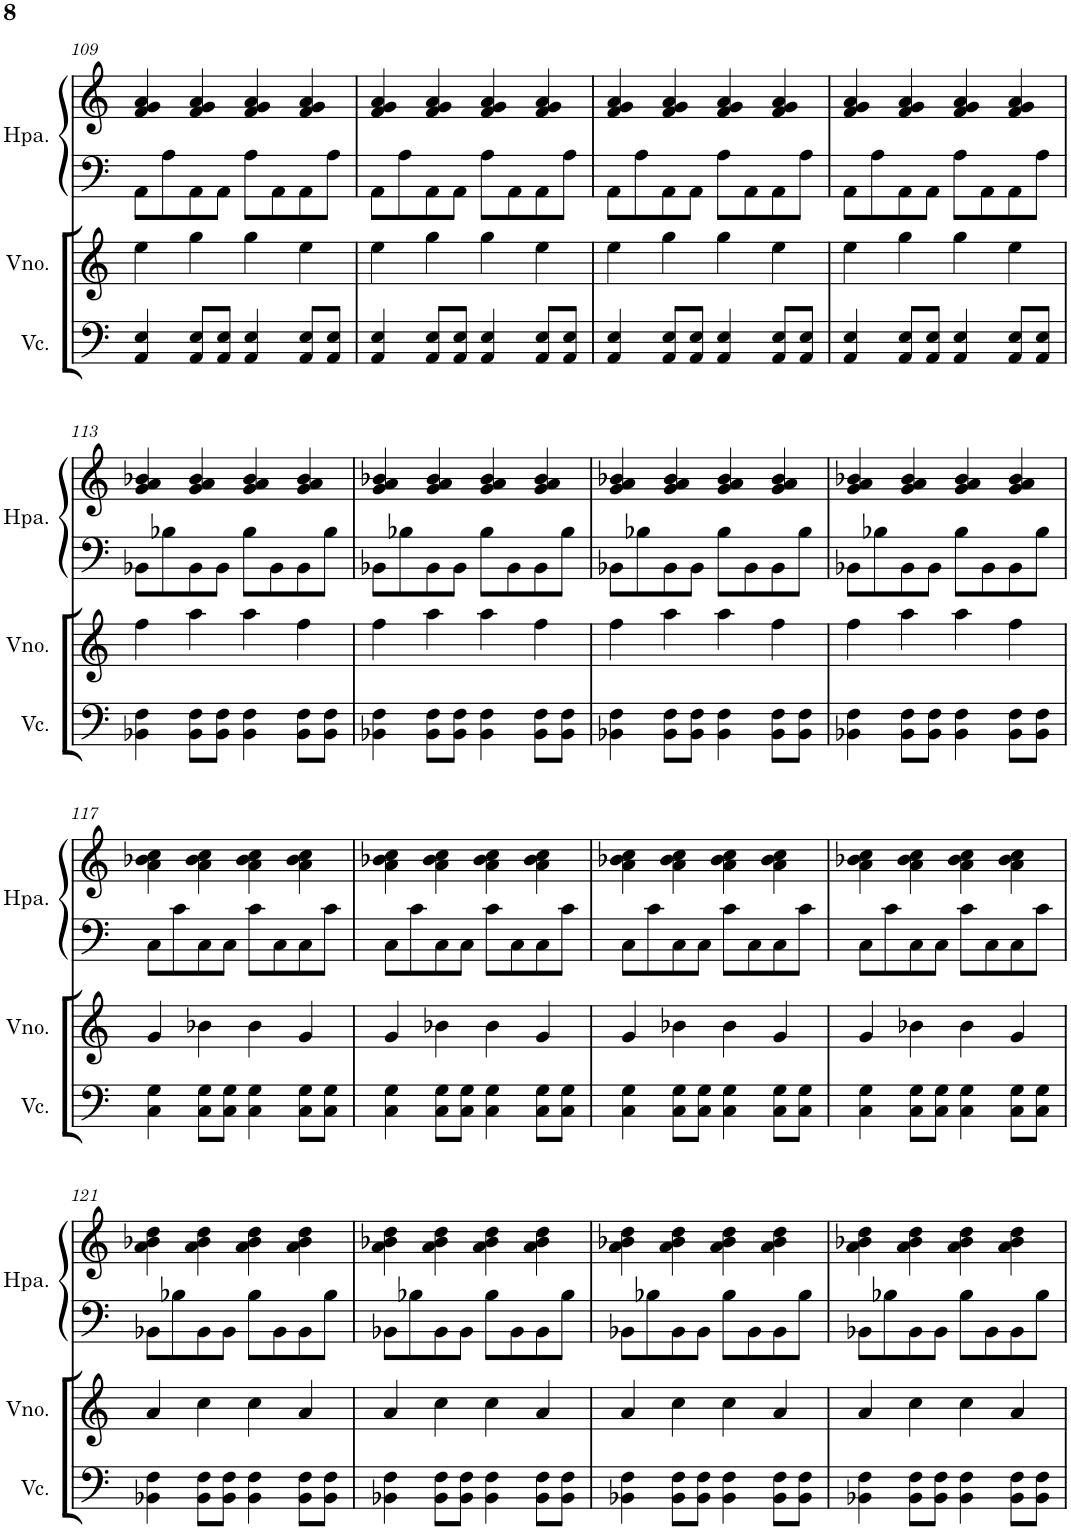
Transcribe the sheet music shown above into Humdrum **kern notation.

**kern	**kern	**kern	**kern
*part3	*part2	*part1	*part1
*staff4	*staff3	*staff2	*staff1
*I"Violoncelo	*I"Violino	*I"Harpa	*
*I'Vc.	*I'Vno.	*I'Hpa.	*
!!LO:PB:g=z
*clefF4	*clefG2	*clefF4	*clefG2
*k[]	*k[]	*k[]	*k[]
*M4/4	*M4/4	*M4/4	*M4/4
=109	=109	=109	=109
4AA/ 4E/	4ee\	8AA\L	4f/ 4g/ 4a/
.	.	8A\	.
8AA/ 8E/L	4gg\	8AA\	4f/ 4g/ 4a/
8AA/ 8E/J	.	8AA\J	.
4AA/ 4E/	4gg\	8A\L	4f/ 4g/ 4a/
.	.	8AA\	.
8AA/ 8E/L	4ee\	8AA\	4f/ 4g/ 4a/
8AA/ 8E/J	.	8A\J	.
=110	=110	=110	=110
4AA/ 4E/	4ee\	8AA\L	4f/ 4g/ 4a/
.	.	8A\	.
8AA/ 8E/L	4gg\	8AA\	4f/ 4g/ 4a/
8AA/ 8E/J	.	8AA\J	.
4AA/ 4E/	4gg\	8A\L	4f/ 4g/ 4a/
.	.	8AA\	.
8AA/ 8E/L	4ee\	8AA\	4f/ 4g/ 4a/
8AA/ 8E/J	.	8A\J	.
=111	=111	=111	=111
4AA/ 4E/	4ee\	8AA\L	4f/ 4g/ 4a/
.	.	8A\	.
8AA/ 8E/L	4gg\	8AA\	4f/ 4g/ 4a/
8AA/ 8E/J	.	8AA\J	.
4AA/ 4E/	4gg\	8A\L	4f/ 4g/ 4a/
.	.	8AA\	.
8AA/ 8E/L	4ee\	8AA\	4f/ 4g/ 4a/
8AA/ 8E/J	.	8A\J	.
=112	=112	=112	=112
4AA/ 4E/	4ee\	8AA\L	4f/ 4g/ 4a/
.	.	8A\	.
8AA/ 8E/L	4gg\	8AA\	4f/ 4g/ 4a/
8AA/ 8E/J	.	8AA\J	.
4AA/ 4E/	4gg\	8A\L	4f/ 4g/ 4a/
.	.	8AA\	.
8AA/ 8E/L	4ee\	8AA\	4f/ 4g/ 4a/
8AA/ 8E/J	.	8A\J	.
!!LO:LB:g=z
=113	=113	=113	=113
4BB-X\ 4F\	4ff\	8BB-X\L	4g/ 4a/ 4b-X/
.	.	8B-X\	.
8BB-\ 8F\L	4aa\	8BB-\	4g/ 4a/ 4b-/
8BB-\ 8F\J	.	8BB-\J	.
4BB-\ 4F\	4aa\	8B-\L	4g/ 4a/ 4b-/
.	.	8BB-\	.
8BB-\ 8F\L	4ff\	8BB-\	4g/ 4a/ 4b-/
8BB-\ 8F\J	.	8B-\J	.
=114	=114	=114	=114
4BB-X\ 4F\	4ff\	8BB-X\L	4g/ 4a/ 4b-X/
.	.	8B-X\	.
8BB-\ 8F\L	4aa\	8BB-\	4g/ 4a/ 4b-/
8BB-\ 8F\J	.	8BB-\J	.
4BB-\ 4F\	4aa\	8B-\L	4g/ 4a/ 4b-/
.	.	8BB-\	.
8BB-\ 8F\L	4ff\	8BB-\	4g/ 4a/ 4b-/
8BB-\ 8F\J	.	8B-\J	.
=115	=115	=115	=115
4BB-X\ 4F\	4ff\	8BB-X\L	4g/ 4a/ 4b-X/
.	.	8B-X\	.
8BB-\ 8F\L	4aa\	8BB-\	4g/ 4a/ 4b-/
8BB-\ 8F\J	.	8BB-\J	.
4BB-\ 4F\	4aa\	8B-\L	4g/ 4a/ 4b-/
.	.	8BB-\	.
8BB-\ 8F\L	4ff\	8BB-\	4g/ 4a/ 4b-/
8BB-\ 8F\J	.	8B-\J	.
=116	=116	=116	=116
4BB-X\ 4F\	4ff\	8BB-X\L	4g/ 4a/ 4b-X/
.	.	8B-X\	.
8BB-\ 8F\L	4aa\	8BB-\	4g/ 4a/ 4b-/
8BB-\ 8F\J	.	8BB-\J	.
4BB-\ 4F\	4aa\	8B-\L	4g/ 4a/ 4b-/
.	.	8BB-\	.
8BB-\ 8F\L	4ff\	8BB-\	4g/ 4a/ 4b-/
8BB-\ 8F\J	.	8B-\J	.
!!LO:LB:g=z
=117	=117	=117	=117
4C\ 4G\	4g/	8C\L	4a\ 4b-X\ 4cc\
.	.	8c\	.
8C\ 8G\L	4b-X\	8C\	4a\ 4b-\ 4cc\
8C\ 8G\J	.	8C\J	.
4C\ 4G\	4b-\	8c\L	4a\ 4b-\ 4cc\
.	.	8C\	.
8C\ 8G\L	4g/	8C\	4a\ 4b-\ 4cc\
8C\ 8G\J	.	8c\J	.
=118	=118	=118	=118
4C\ 4G\	4g/	8C\L	4a\ 4b-X\ 4cc\
.	.	8c\	.
8C\ 8G\L	4b-X\	8C\	4a\ 4b-\ 4cc\
8C\ 8G\J	.	8C\J	.
4C\ 4G\	4b-\	8c\L	4a\ 4b-\ 4cc\
.	.	8C\	.
8C\ 8G\L	4g/	8C\	4a\ 4b-\ 4cc\
8C\ 8G\J	.	8c\J	.
=119	=119	=119	=119
4C\ 4G\	4g/	8C\L	4a\ 4b-X\ 4cc\
.	.	8c\	.
8C\ 8G\L	4b-X\	8C\	4a\ 4b-\ 4cc\
8C\ 8G\J	.	8C\J	.
4C\ 4G\	4b-\	8c\L	4a\ 4b-\ 4cc\
.	.	8C\	.
8C\ 8G\L	4g/	8C\	4a\ 4b-\ 4cc\
8C\ 8G\J	.	8c\J	.
=120	=120	=120	=120
4C\ 4G\	4g/	8C\L	4a\ 4b-X\ 4cc\
.	.	8c\	.
8C\ 8G\L	4b-X\	8C\	4a\ 4b-\ 4cc\
8C\ 8G\J	.	8C\J	.
4C\ 4G\	4b-\	8c\L	4a\ 4b-\ 4cc\
.	.	8C\	.
8C\ 8G\L	4g/	8C\	4a\ 4b-\ 4cc\
8C\ 8G\J	.	8c\J	.
!!LO:LB:g=z
=121	=121	=121	=121
4BB-X\ 4F\	4a/	8BB-X\L	4a\ 4b-X\ 4dd\
.	.	8B-X\	.
8BB-\ 8F\L	4cc\	8BB-\	4a\ 4b-\ 4dd\
8BB-\ 8F\J	.	8BB-\J	.
4BB-\ 4F\	4cc\	8B-\L	4a\ 4b-\ 4dd\
.	.	8BB-\	.
8BB-\ 8F\L	4a/	8BB-\	4a\ 4b-\ 4dd\
8BB-\ 8F\J	.	8B-\J	.
=122	=122	=122	=122
4BB-X\ 4F\	4a/	8BB-X\L	4a\ 4b-X\ 4dd\
.	.	8B-X\	.
8BB-\ 8F\L	4cc\	8BB-\	4a\ 4b-\ 4dd\
8BB-\ 8F\J	.	8BB-\J	.
4BB-\ 4F\	4cc\	8B-\L	4a\ 4b-\ 4dd\
.	.	8BB-\	.
8BB-\ 8F\L	4a/	8BB-\	4a\ 4b-\ 4dd\
8BB-\ 8F\J	.	8B-\J	.
=123	=123	=123	=123
4BB-X\ 4F\	4a/	8BB-X\L	4a\ 4b-X\ 4dd\
.	.	8B-X\	.
8BB-\ 8F\L	4cc\	8BB-\	4a\ 4b-\ 4dd\
8BB-\ 8F\J	.	8BB-\J	.
4BB-\ 4F\	4cc\	8B-\L	4a\ 4b-\ 4dd\
.	.	8BB-\	.
8BB-\ 8F\L	4a/	8BB-\	4a\ 4b-\ 4dd\
8BB-\ 8F\J	.	8B-\J	.
=124	=124	=124	=124
4BB-X\ 4F\	4a/	8BB-X\L	4a\ 4b-X\ 4dd\
.	.	8B-X\	.
8BB-\ 8F\L	4cc\	8BB-\	4a\ 4b-\ 4dd\
8BB-\ 8F\J	.	8BB-\J	.
4BB-\ 4F\	4cc\	8B-\L	4a\ 4b-\ 4dd\
.	.	8BB-\	.
8BB-\ 8F\L	4a/	8BB-\	4a\ 4b-\ 4dd\
8BB-\ 8F\J	.	8B-\J	.
=	=	=	=
*-	*-	*-	*-
